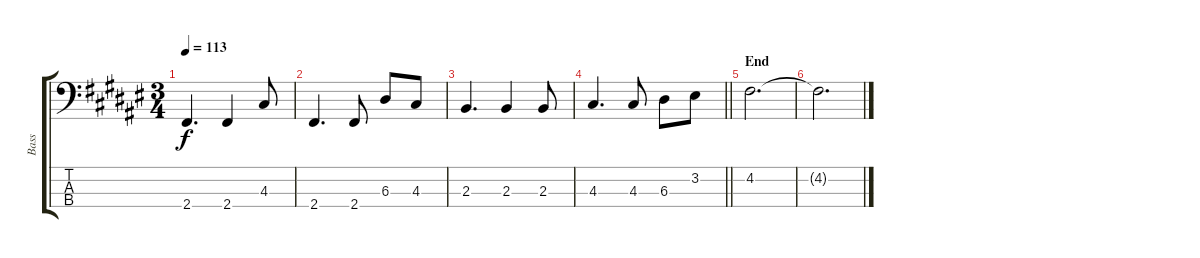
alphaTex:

\track ("Bass" "Bass") {instrument electricbassfinger}
\staff {score tabs}
\tuning (G2 D2 A1 E1) {hide}
\ts (3 4)
\tempo 113
\clef f4
\ks f#
2.4.4{d dy f} 2.4.4 4.3.8 |
2.4.4{d} 2.4.8 6.3.8 4.3.8 |
2.3.4{d} 2.3.4 2.3.8 |
\barLineRight lightlight
4.3.4{d} 4.3.8 6.3.8 3.2.8 |
\section ("" "End")
4.2.2{d} |
4.2{t}.2{d}
